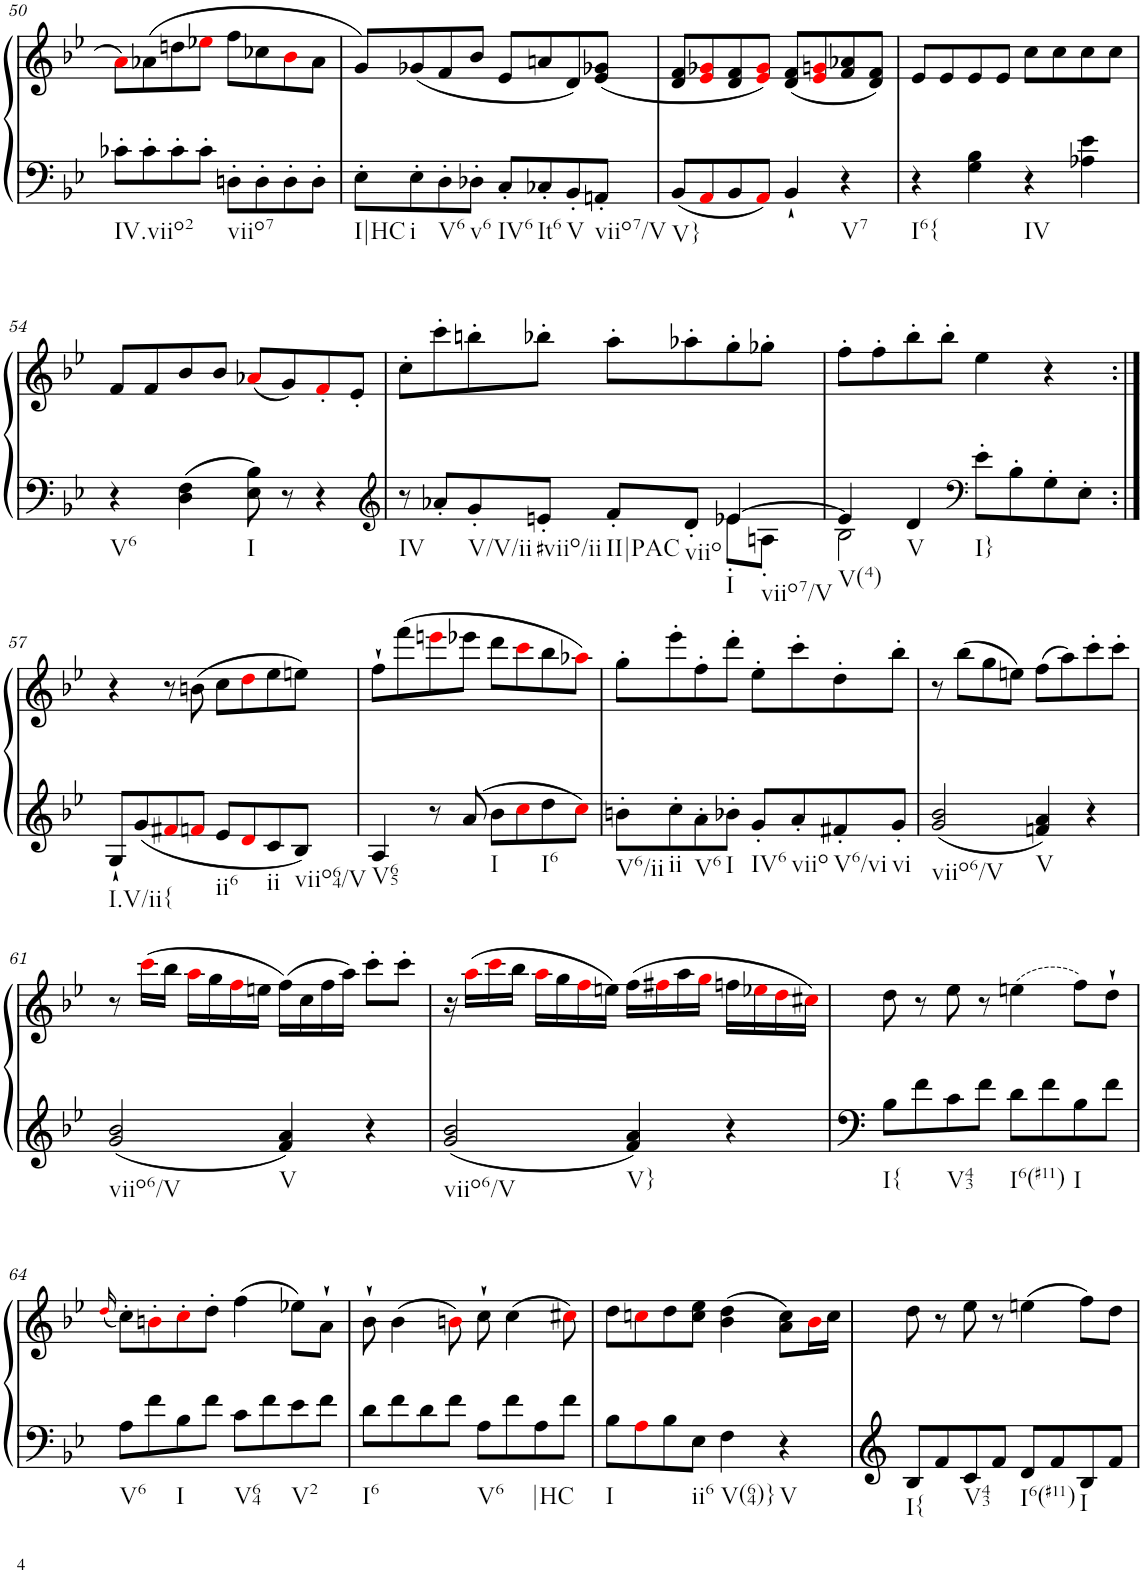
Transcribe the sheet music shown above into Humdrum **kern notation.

**kern	**kern
*part1	*part1
*staff2	*staff1
*I"Piano, Piano right	*
*I'Pno.	*
!!LO:PB:g=z
*clefG2	*clefG2
*k[b-e-]	*k[b-e-]
*M4/4	*M4/4
=50	=50
!LO:TX:b:t=IV.viio2	!
8c-X'\L	8ai\L
8c-'\	(8a-X\
8c-'\	8ddn\
8c-'\J	8ee-Xi\J
!LO:TX:b:t=viio7	!
8Dn'\L	8ff\L
8D'\	8cc-X\
8D'\	8b-i\
8D'\J	8a-\J
=51	=51
!LO:TX:b:t=I|HC	!
8E-'\L	8g/L)
!LO:TX:b:t=i	!
8E-'\	(8g-X/
!LO:TX:b:t=V6	!
8D'\	8f/
!LO:TX:b:t=v6	!
8D-X'\J	8b-/J
!LO:TX:b:t=IV6	!
8C'/L	8e-/L
!LO:TX:b:t=It6	!
8C-X'/	8an/
!LO:TX:b:t=V	!
8BB-'/	8d/)
!LO:TX:b:t=viio7/V	!
8AAn'/J	(8e-/ 8g-X/J
=52	=52
!LO:TX:b:t=V}	!
8BB-/L	8d/ 8f/L
8AAi/	8e-i/ 8g-Xi/
8BB-/	8d/ 8f/
8AAi/J	8e-i/ 8g-i/J)
4BB-`/	(8d/ 8f/L
.	8e-i/ 8gni/
!LO:TX:b:t=V7	!
4r	8f/ 8a-X/
.	8d/ 8f/J)
=53	=53
!LO:TX:b:t=I6{	!
4r	8e-/L
.	8e-/
4G\ 4B-\	8e-/
.	8e-/J
!LO:TX:b:t=IV	!
4r	8cc\L
.	8cc\
4A-X\ 4e-\	8cc\
.	8cc\J
!!LO:LB:g=z
=54	=54
!LO:TX:b:t=V6	!
4r	8f/L
.	8f/
4D\ 4F\	8b-/
.	8b-/J
!LO:TX:b:t=I	!
8E-\ 8B-\	(8a-Xi/L
8r	8g/)
4r	8f'i/
.	8e-'/J
=55	=55
*clefG2	*
*^	*
!LO:TX:b:t=IV	!	!
8r	2.ryy	8cc'\L
8a-X'/L	.	8ccc'\
!LO:TX:b:t=V/V/ii	!	!
8g'/	.	8bbn'\
!LO:TX:b:t=#viio/ii	!	!
8en'/J	.	8bb-X'\J
!LO:TX:b:t=II|PAC	!	!
8f'/L	.	8aa'\L
!LO:TX:b:t=viio	!	!
8d'/J	.	8aa-X'\
!LO:TX:b:t=I	!	!
!LO:TX:b:t=viio7/V	!	!
[4e-X/	8e-'\L	8gg'\
.	8An'\J	8gg-X'\J
=56	=56	=56
!LO:TX:b:t=V(4)	!	!
4e-/]	2B-\	8ff'\L
.	.	8ff'\
!LO:TX:b:t=V	!	!
4d/	.	8bb-'\
.	.	8bb-'\J
*clefF4	*	*
!LO:TX:b:t=I}	!	!
8e-'\L	2ryy	4ee-\
8B-'\	.	.
8G'\	.	4r
8E-'\J	.	.
*v	*v	*
!!LO:LB:g=z
=57:|!	=57:|!
!LO:TX:b:t=I.V/ii{	!
8G`/L	4r
8g/	.
8f#Xi/	8r
8fni/J	(8bn\
!LO:TX:b:t=ii6	!
8e-/L	8cc\L
8di/	8ddi\
!LO:TX:b:t=ii	!
8c/	8ee-\
!LO:TX:b:t=viio64/V	!
8B-/J	8een\J)
=58	=58
!LO:TX:b:t=V65	!
4A/	8ff`\L
.	(8fff\
8r	8eeeni\
8a/	8eee-X\J
!LO:TX:b:t=I	!
8b-\L	8ddd\L
8cci\	8ccci\
!LO:TX:b:t=I6	!
8dd\	8bb-\
8cci\J	8aa-Xi\J)
=59	=59
!LO:TX:b:t=V6/ii	!
8bn'\L	8gg'\L
!LO:TX:b:t=ii	!
8cc'\	8eee-'\
!LO:TX:b:t=V6	!
8a'\	8ff'\
!LO:TX:b:t=I	!
8b-X'\J	8ddd'\J
!LO:TX:b:t=IV6	!
8g'/L	8ee-'\L
!LO:TX:b:t=viio	!
8a'/	8ccc'\
!LO:TX:b:t=V6/vi	!
8f#X'/	8dd'\
!LO:TX:b:t=vi	!
8g'/J	8bb-'\J
=60	=60
!LO:TX:b:t=viio6/V	!
2g/ 2b-/	8r
.	(8bb-\L
.	8gg\
.	8een\J)
!LO:TX:b:t=V	!
4fn/ 4a/	(8ff\L
.	8aa\)
4r	8ccc'\
.	8ccc'\J
!!LO:LB:g=z
=61	=61
!LO:TX:b:t=viio6/V	!
2g/ 2b-/	8r
.	(16ccci\LL
.	16bb-\JJ
.	16aai\LL
.	16gg\
.	16ffi\
.	16een\JJ
!LO:TX:b:t=V	!
4f/ 4a/	(16ff\LL)
.	16cc\
.	16ff\
.	16aa\JJ)
4r	8ccc'\L
.	8ccc'\J
=62	=62
!LO:TX:b:t=viio6/V	!
2g/ 2b-/	16r
.	(16aai\LL
.	16ccci\
.	16bb-\JJ
.	16aai\LL
.	16gg\
.	16ffi\
.	16een\JJ)
!LO:TX:b:t=V}	!
4f/ 4a/	(16ff\LL
.	16ff#Xi\
.	16aa\
.	16ggi\JJ
4r	16ffn\LL
.	16ee-Xi\
.	16ddi\
.	16cc#Xi\JJ)
=63	=63
!LO:TX:b:t=I{	!
8B-\L	8dd\
8f\	8r
!LO:TX:b:t=V43	!
8c\	8ee-\
8f\J	8r
!LO:TX:b:t=I6(#11)	!
8d\L	(4een\
8f\	.
!LO:TX:b:t=I	!
8B-\	8ff\L)
8f\J	8dd`\J
!!LO:LB:g=z
=64	=64
.	(16qddi/
!LO:TX:b:t=V6	!
8A\L	8cc'\L)
8f\	8bn'i\
!LO:TX:b:t=I	!
8B-\	8cc'i\
8f\J	8dd'\J
!LO:TX:b:t=V64	!
8c\L	(4ff\
8f\	.
!LO:TX:b:t=V2	!
8e-\	8ee-X\L)
8f\J	8a`\J
=65	=65
!LO:TX:b:t=I6	!
8d\L	8b-`\
8f\	(4b-\
8d\	.
8f\J	8bni\)
!LO:TX:b:t=V6	!
8A\L	8cc`\
8f\	(4cc\
!LO:TX:b:t=|HC	!
8A\	.
8f\J	8cc#Xi\)
=66	=66
!LO:TX:b:t=I	!
8B-\L	8dd\L
8Ai\	8ccni\
8B-\	8dd\
!LO:TX:b:t=ii6	!
8E-\J	8cc\ 8ee-\J
!LO:TX:b:t=V(64)}	!
4F\	(4b-\ 4dd\
!LO:TX:b:t=V	!
4r	8a\ 8cc\L)
.	16b-i\L
.	16cc\JJ
=67	=67
!LO:TX:b:t=I{	!
8B-/L	8dd\
8f/	8r
!LO:TX:b:t=V43	!
8c/	8ee-\
8f/J	8r
!LO:TX:b:t=I6(#11)	!
8d/L	(4een\
8f/	.
!LO:TX:b:t=I	!
8B-/	8ff\L)
8f/J	8dd\J
=	=
*-	*-
